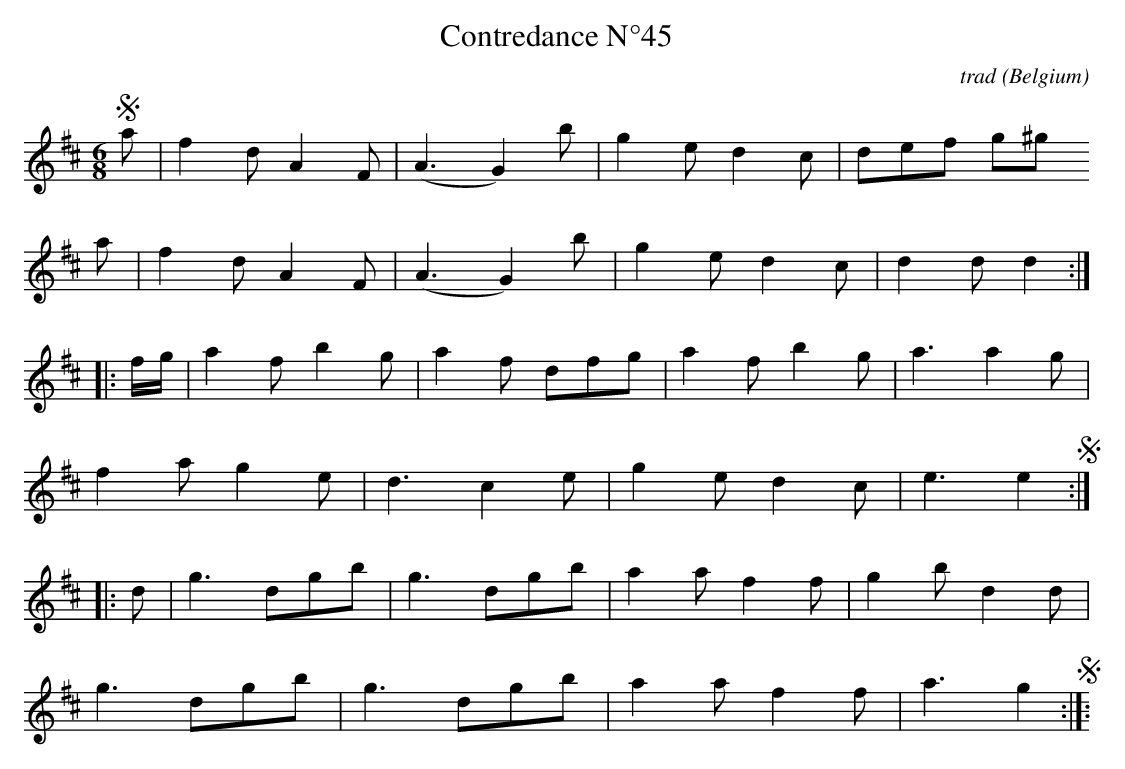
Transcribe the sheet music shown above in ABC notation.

X:1
T:Contredance N°45
C:trad
O:Belgium
M:6/8
L:1/8
K:Dmaj
!segno!a|f2d A2F|(A3 G2)b|g2e d2c|def g^g
a|f2d A2F|(A3 G2)b|g2e d2c|d2d d2:|
|:f/2g/2|a2f b2g|a2f dfg|a2f b2g|a3 a2g|
f2a g2e|d3 c2e|g2e d2c|e3 e2!segno!:|
|:d|g3 dgb|g3 dgb|a2a f2f|g2b d2d|
g3 dgb|g3 dgb|a2a f2f|a3 g2!segno!:|]:
